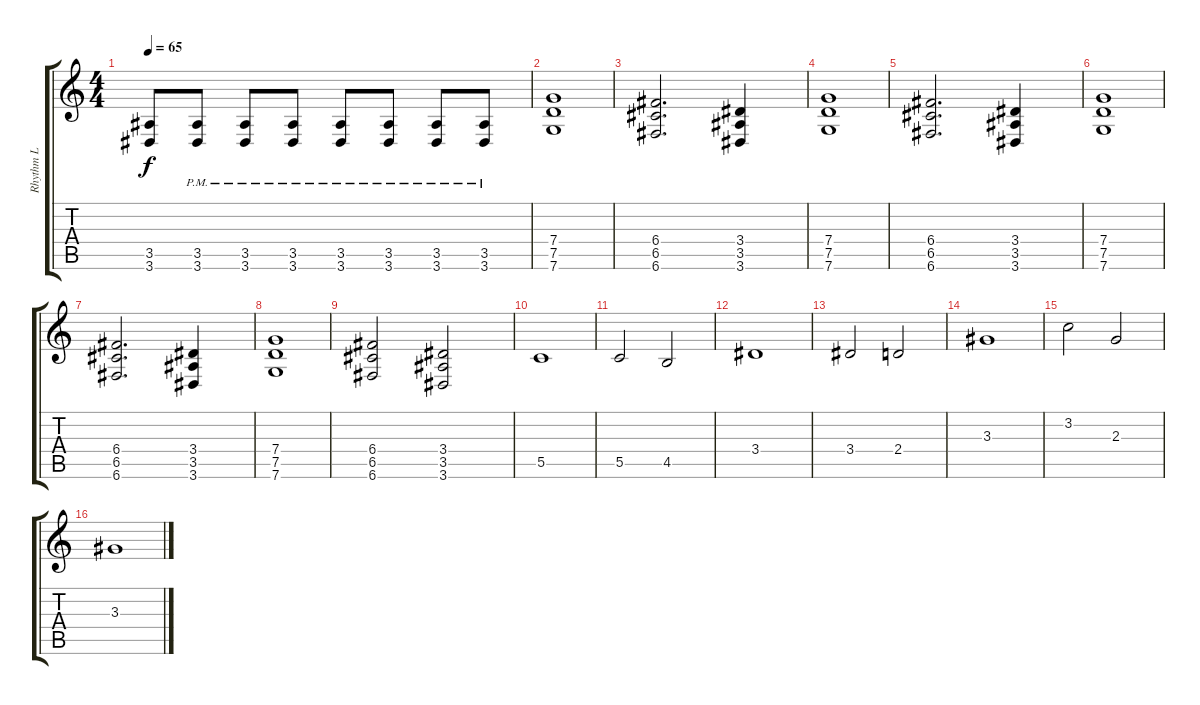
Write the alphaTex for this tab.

\track ("Rhythm L" "Rhythm L") {instrument distortionguitar}
\staff {score tabs}
\tuning (D4 A3 F3 C3 G2 C2) {hide}
\ts (4 4)
\tempo 65
\clef g2
\ks c
(3.5 3.6).8{dy f} (3.5{pm} 3.6{pm}).8 (3.5{pm} 3.6{pm}).8 (3.5{pm} 3.6{pm}).8 (3.5{pm} 3.6{pm}).8 (3.5{pm} 3.6{pm}).8 (3.5{pm} 3.6{pm}).8 (3.5{pm} 3.6{pm}).8 |
(7.4 7.5 7.6).1 |
(6.4 6.5 6.6).2{d} (3.4 3.5 3.6).4 |
(7.4 7.5 7.6).1 |
(6.4 6.5 6.6).2{d} (3.4 3.5 3.6).4 |
(7.4 7.5 7.6).1 |
(6.4 6.5 6.6).2{d} (3.4 3.5 3.6).4 |
(7.4 7.5 7.6).1 |
(6.4 6.5 6.6).2 (3.4 3.5 3.6).2 |
5.5.1 |
5.5.2 4.5.2 |
3.4.1 |
3.4.2 2.4.2 |
3.3.1 |
3.2.2 2.3.2 |
3.3.1
